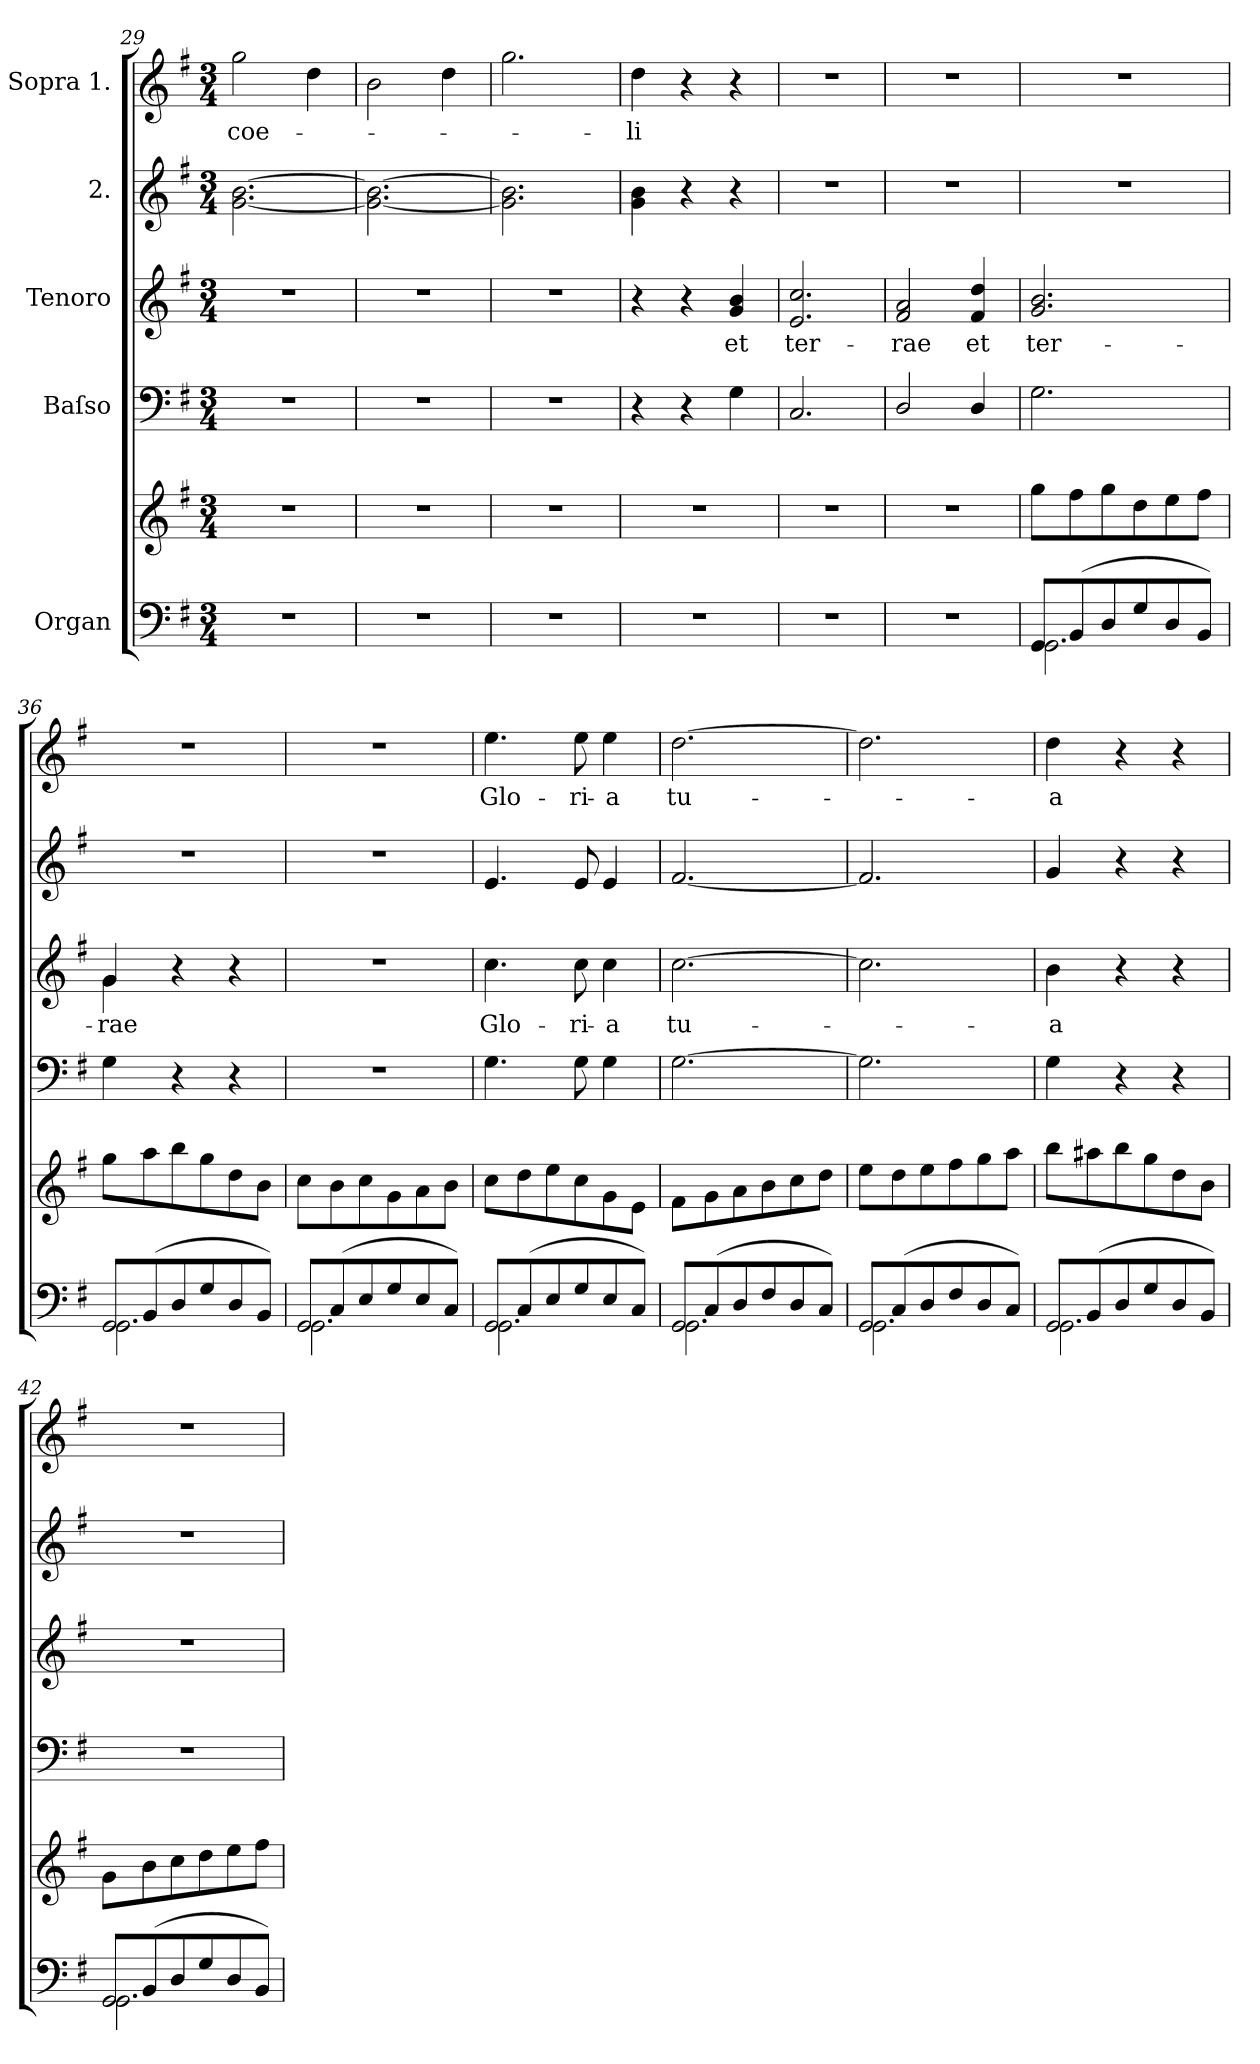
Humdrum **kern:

**kern	**kern	**kern	**kern	**text	**kern	**kern	**text
*part5	*part5	*part4	*part3	*part3	*part2	*part1	*part1
*staff6	*staff5	*staff4	*staff3	*staff3	*staff2	*staff1	*staff1
*I"Organ	*	*I"Baſso	*I"Tenoro	*	*I"2.	*I"Sopra 1.	*
*clefF4	*clefG2	*clefF4	*clefG2	*	*clefG2	*clefG2	*
*	*	*	*ITrd7c12	*	*	*	*
*k[f#]	*k[f#]	*k[f#]	*k[f#]	*	*k[f#]	*k[f#]	*
*M3/4	*M3/4	*M3/4	*M3/4	*	*M3/4	*M3/4	*
=29	=29	=29	=29	=29	=29	=29	=29
2.r	2.r	2.r	2.r	.	[>2.g\ [2.b\	2gg\	coe-
.	.	.	.	.	.	4dd\	.
=30	=30	=30	=30	=30	=30	=30	=30
2.r	2.r	2.r	2.r	.	2.g_\ 2.b_\	2b\	.
.	.	.	.	.	.	4dd\	.
=31	=31	=31	=31	=31	=31	=31	=31
2.r	2.r	2.r	2.r	.	2.g]\ 2.b]\	2.gg\	.
=32	=32	=32	=32	=32	=32	=32	=32
2.r	2.r	4r	4r	.	4g\ 4b\	4dd\	-li
.	.	4r	4r	.	4r	4r	.
.	.	4G\	4G/ 4B/	et	4r	4r	.
=33	=33	=33	=33	=33	=33	=33	=33
2.r	2.r	2.C/	2.E/ 2.c/	ter-	2.r	2.r	.
=34	=34	=34	=34	=34	=34	=34	=34
2.r	2.r	2D/	2F#/ 2A/	-rae	2.r	2.r	.
.	.	4D/	4F#/ 4d/	et	.	.	.
=35	=35	=35	=35	=35	=35	=35	=35
!LO:N:vis=2	!	!	!	!	!	!	!
*^	*	*	*	*	*	*	*
8GG/	2.GG\	8gg\L	2.G\	2.G/ 2.B/	ter-	2.r	2.r	.
(<8BB/	.	8ff#\	.	.	.	.	.	.
8D/	.	8gg\	.	.	.	.	.	.
8G/	.	8dd\	.	.	.	.	.	.
8D/	.	8ee\	.	.	.	.	.	.
8BB/J)	.	8ff#\J	.	.	.	.	.	.
=36	=36	=36	=36	=36	=36	=36	=36	=36
!LO:N:vis=2	!	!	!	!	!	!	!	!
*	*	*	*	*^	*	*	*	*
8GG/	2.GG\	8gg\L	4G\	4G/	4G\	-rae	2.r	2.r	.
(<8BB/	.	8aa\	.	.	.	.	.	.	.
8D/	.	8bb\	4r	4r	4ryy	.	.	.	.
8G/	.	8gg\	.	.	.	.	.	.	.
8D/	.	8dd\	4r	4r	4ryy	.	.	.	.
8BB/J)	.	8b\J	.	.	.	.	.	.	.
*	*	*	*	*v	*v	*	*	*	*
=37	=37	=37	=37	=37	=37	=37	=37	=37
!LO:N:vis=2	!	!	!	!	!	!	!	!
8GG/	2.GG\	8cc\L	2.r	2.r	.	2.r	2.r	.
(<8C/	.	8b\	.	.	.	.	.	.
8E/	.	8cc\	.	.	.	.	.	.
8G/	.	8g\	.	.	.	.	.	.
8E/	.	8a\	.	.	.	.	.	.
8C/J)	.	8b\J	.	.	.	.	.	.
=38	=38	=38	=38	=38	=38	=38	=38	=38
!LO:N:vis=2	!	!	!	!	!	!	!	!
8GG/	2.GG\	8cc\L	4.G\	4.c\	Glo-	4.e/	4.ee\	Glo-
(<8C/	.	8dd\	.	.	.	.	.	.
8E/	.	8ee\	.	.	.	.	.	.
8G/	.	8cc\	8G\	8c\	-ri-	8e/	8ee\	-ri-
8E/	.	8g\	4G\	4c\	-a	4e/	4ee\	-a
8C/J)	.	8e\J	.	.	.	.	.	.
=39	=39	=39	=39	=39	=39	=39	=39	=39
!LO:N:vis=2	!	!	!	!	!	!	!	!
8GG/	2.GG\	8f#\L	[2.G\	[2.c\	tu-	[2.f#/	[2.dd\	tu-
(<8C/	.	8g\	.	.	.	.	.	.
8D/	.	8a\	.	.	.	.	.	.
8F#/	.	8b\	.	.	.	.	.	.
8D/	.	8cc\	.	.	.	.	.	.
8C/J)	.	8dd\J	.	.	.	.	.	.
=40	=40	=40	=40	=40	=40	=40	=40	=40
!LO:N:vis=2	!	!	!	!	!	!	!	!
8GG/	2.GG\	8ee\L	2.G\]	2.c\]	.	2.f#/]	2.dd\]	.
(<8C/	.	8dd\	.	.	.	.	.	.
8D/	.	8ee\	.	.	.	.	.	.
8F#/	.	8ff#\	.	.	.	.	.	.
8D/	.	8gg\	.	.	.	.	.	.
8C/J)	.	8aa\J	.	.	.	.	.	.
=41	=41	=41	=41	=41	=41	=41	=41	=41
!LO:N:vis=2	!	!	!	!	!	!	!	!
8GG/	2.GG\	8bb\L	4G\	4B\	-a	4g/	4dd\	-a
(<8BB/	.	8aa#X\	.	.	.	.	.	.
8D/	.	8bb\	4r	4r	.	4r	4r	.
8G/	.	8gg\	.	.	.	.	.	.
8D/	.	8dd\	4r	4r	.	4r	4r	.
8BB/J)	.	8b\J	.	.	.	.	.	.
=42	=42	=42	=42	=42	=42	=42	=42	=42
!LO:N:vis=2	!	!	!	!	!	!	!	!
8GG/	2.GG\	8g\L	2.r	2.r	.	2.r	2.r	.
(<8BB/	.	8b\	.	.	.	.	.	.
8D/	.	8cc\	.	.	.	.	.	.
8G/	.	8dd\	.	.	.	.	.	.
8D/	.	8ee\	.	.	.	.	.	.
8BB/J)	.	8ff#\J	.	.	.	.	.	.
*v	*v	*	*	*	*	*	*	*
=	=	=	=	=	=	=	=
*-	*-	*-	*-	*-	*-	*-	*-
